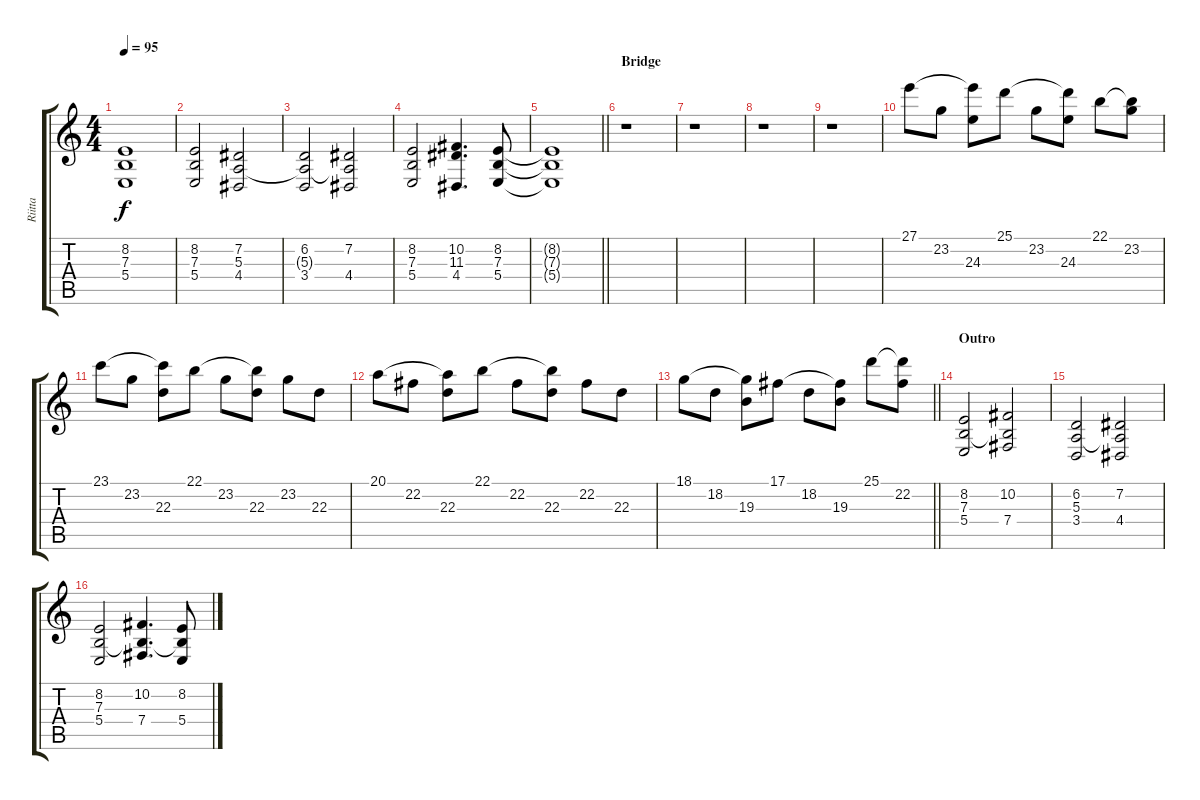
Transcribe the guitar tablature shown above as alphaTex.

\track ("Riitta" "Riitta") {instrument synthstrings1}
\staff {score tabs}
\tuning (Db4 Ab3 E3 B2 Gb2 B1) {hide}
\ts (4 4)
\tempo 95
\clef g2
\ks c
(8.2{t} 7.3{t} 5.4{t}).1{dy f} |
(8.2 7.3 5.4).2 (7.2 5.3 4.4).2 |
(6.2 5.3{t} 3.4).2 (7.2 5.3{t} 4.4).2 |
(8.2 7.3 5.4).2 (10.2 11.3 4.4).4{d} (8.2 7.3 5.4).8 |
\barLineRight lightlight
(8.2{t} 7.3{t} 5.4{t}).1 |
\section ("" "Bridge")
r.1 |
r.1 |
r.1 |
r.1 |
27.1.8 23.2.8 (27.1{t} 24.3).8 25.1.8 23.2.8 (25.1{t} 24.3).8 22.1.8 (22.1{t} 23.2).8 |
23.1.8 23.2.8 (23.1{t} 22.3).8 22.1.8 23.2.8 (22.1{t} 22.3).8 23.2.8 22.3.8 |
20.1.8 22.2.8 (20.1{t} 22.3).8 22.1.8 22.2.8 (22.1{t} 22.3).8 22.2.8 22.3.8 |
\barLineRight lightlight
18.1.8 18.2.8 (18.1{t} 19.3).8 17.1.8 18.2.8 (17.1{t} 19.3).8 25.1.8 (25.1{t} 22.2).8 |
\section ("" "Outro")
(8.2 7.3 5.4).2 (10.2 7.3{t} 7.4).2 |
(6.2 5.3 3.4).2 (7.2 5.3{t} 4.4).2 |
(8.2 7.3 5.4).2 (10.2 7.3{t} 7.4).4{d} (8.2 7.3{t} 5.4).8
